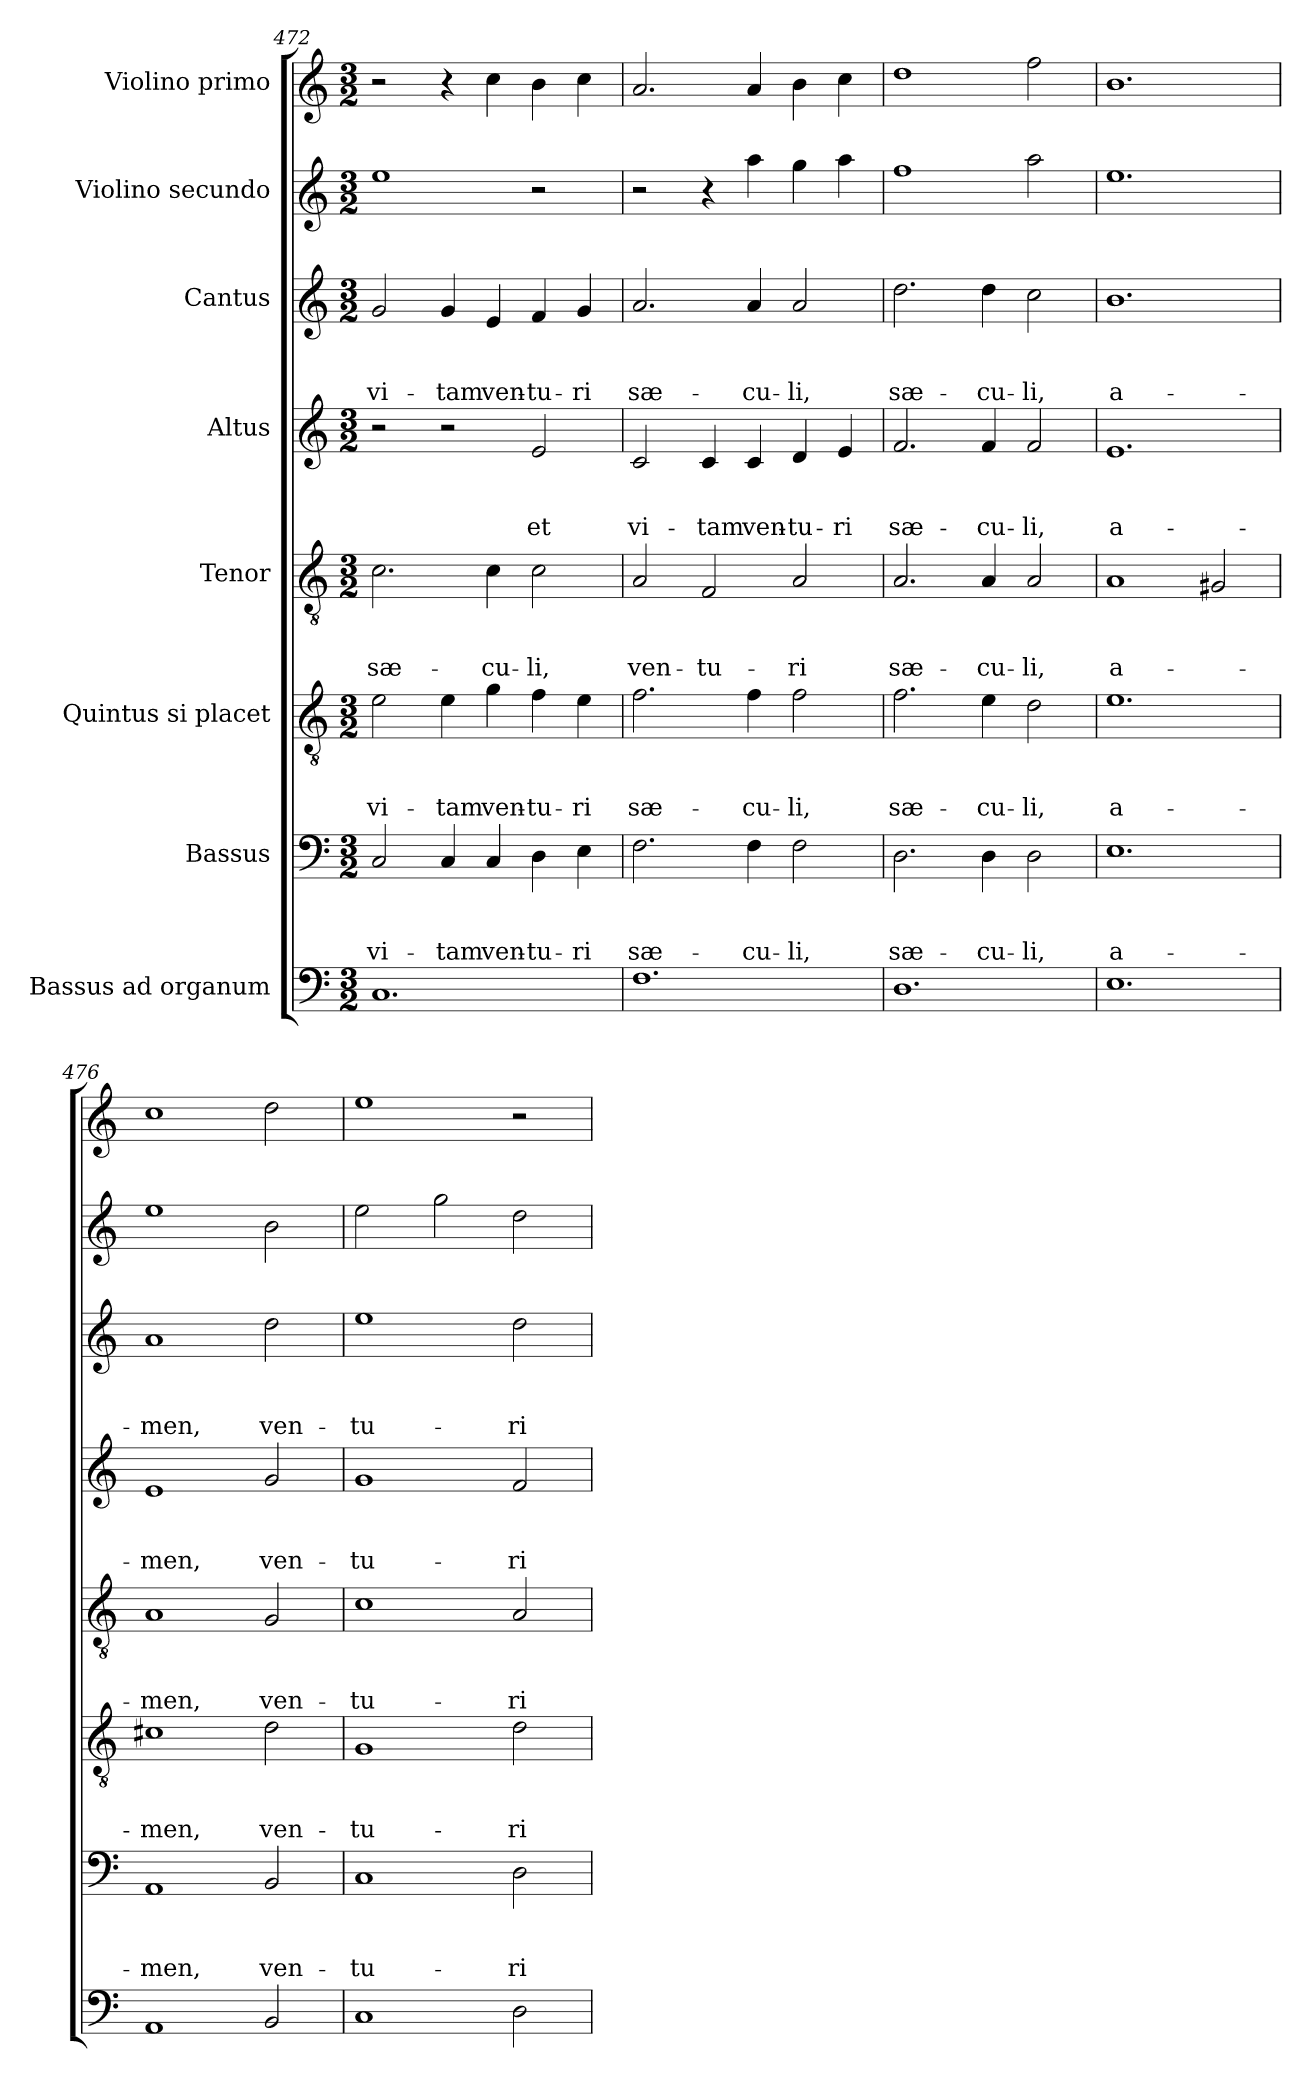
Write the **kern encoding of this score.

**kern	**kern	**text	**text	**text	**kern	**text	**text	**text	**kern	**text	**text	**text	**kern	**text	**text	**text	**kern	**text	**text	**text	**kern	**kern
*part8	*part7	*part7	*part7	*part7	*part6	*part6	*part6	*part6	*part5	*part5	*part5	*part5	*part4	*part4	*part4	*part4	*part3	*part3	*part3	*part3	*part2	*part1
*staff8	*staff7	*staff7	*staff7	*staff7	*staff6	*staff6	*staff6	*staff6	*staff5	*staff5	*staff5	*staff5	*staff4	*staff4	*staff4	*staff4	*staff3	*staff3	*staff3	*staff3	*staff2	*staff1
*I"Bassus ad organum	*I"Bassus	*	*	*	*I"Quintus si placet	*	*	*	*I"Tenor	*	*	*	*I"Altus	*	*	*	*I"Cantus	*	*	*	*I"Violino secundo	*I"Violino primo
*clefF4	*clefF4	*	*	*	*clefGv2	*	*	*	*clefGv2	*	*	*	*clefG2	*	*	*	*clefG2	*	*	*	*clefG2	*clefG2
*k[]	*k[]	*	*	*	*k[]	*	*	*	*k[]	*	*	*	*k[]	*	*	*	*k[]	*	*	*	*k[]	*k[]
*C:	*C:	*	*	*	*C:	*	*	*	*C:	*	*	*	*C:	*	*	*	*C:	*	*	*	*C:	*C:
*M3/2	*M3/2	*	*	*	*M3/2	*	*	*	*M3/2	*	*	*	*M3/2	*	*	*	*M3/2	*	*	*	*M3/2	*M3/2
=472	=472	=472	=472	=472	=472	=472	=472	=472	=472	=472	=472	=472	=472	=472	=472	=472	=472	=472	=472	=472	=472	=472
!	!	!	!	!LO:LY:b	!	!	!	!LO:LY:b	!	!	!	!LO:LY:b	!	!	!	!	!	!	!	!LO:LY:b	!	!
1.C	2C/	.	.	vi-	2e\	.	.	vi-	2.c\	.	.	sæ-	2r	.	.	.	2g/	.	.	vi-	1ee	2r
!	!	!	!	!LO:LY:b	!	!	!	!LO:LY:b	!	!	!	!	!	!	!	!	!	!	!	!LO:LY:b	!	!
.	4C/	.	.	-tam	4e\	.	.	-tam	.	.	.	.	2r	.	.	.	4g/	.	.	-tam	.	4r
!	!	!	!	!LO:LY:b	!	!	!	!LO:LY:b	!	!	!	!LO:LY:b	!	!	!	!	!	!	!	!LO:LY:b	!	!
.	4C/	.	.	ven-	4g\	.	.	ven-	4c\	.	.	-cu-	.	.	.	.	4e/	.	.	ven-	.	4cc\
!	!	!	!	!LO:LY:b	!	!	!	!LO:LY:b	!	!	!	!LO:LY:b	!	!	!	!LO:LY:b	!	!	!	!LO:LY:b	!	!
.	4D\	.	.	-tu-	4f\	.	.	-tu-	2c\	.	.	-li,	2e/	.	.	et	4f/	.	.	-tu-	2r	4b\
!	!	!	!	!LO:LY:b	!	!	!	!LO:LY:b	!	!	!	!	!	!	!	!	!	!	!	!LO:LY:b	!	!
.	4E\	.	.	-ri	4e\	.	.	-ri	.	.	.	.	.	.	.	.	4g/	.	.	-ri	.	4cc\
=473	=473	=473	=473	=473	=473	=473	=473	=473	=473	=473	=473	=473	=473	=473	=473	=473	=473	=473	=473	=473	=473	=473
!	!	!	!	!LO:LY:b	!	!	!	!LO:LY:b	!	!	!	!LO:LY:b	!	!	!	!LO:LY:b	!	!	!	!LO:LY:b	!	!
1.F	2.F\	.	.	sæ-	2.f\	.	.	sæ-	2A/	.	.	ven-	2c/	.	.	vi-	2.a/	.	.	sæ-	2r	2.a/
!	!	!	!	!	!	!	!	!	!	!	!	!LO:LY:b	!	!	!	!LO:LY:b	!	!	!	!	!	!
.	.	.	.	.	.	.	.	.	2F/	.	.	-tu-	4c/	.	.	-tam	.	.	.	.	4r	.
!	!	!	!	!LO:LY:b	!	!	!	!LO:LY:b	!	!	!	!	!	!	!	!LO:LY:b	!	!	!	!LO:LY:b	!	!
.	4F\	.	.	-cu-	4f\	.	.	-cu-	.	.	.	.	4c/	.	.	ven-	4a/	.	.	-cu-	4aa\	4a/
!	!	!	!	!LO:LY:b	!	!	!	!LO:LY:b	!	!	!	!LO:LY:b	!	!	!	!LO:LY:b	!	!	!	!LO:LY:b	!	!
.	2F\	.	.	-li,	2f\	.	.	-li,	2A/	.	.	-ri	4d/	.	.	-tu-	2a/	.	.	-li,	4gg\	4b\
!	!	!	!	!	!	!	!	!	!	!	!	!	!	!	!	!LO:LY:b	!	!	!	!	!	!
.	.	.	.	.	.	.	.	.	.	.	.	.	4e/	.	.	-ri	.	.	.	.	4aa\	4cc\
=474	=474	=474	=474	=474	=474	=474	=474	=474	=474	=474	=474	=474	=474	=474	=474	=474	=474	=474	=474	=474	=474	=474
!	!	!	!	!LO:LY:b	!	!	!	!LO:LY:b	!	!	!	!LO:LY:b	!	!	!	!LO:LY:b	!	!	!	!LO:LY:b	!	!
1.D	2.D\	.	.	sæ-	2.f\	.	.	sæ-	2.A/	.	.	sæ-	2.f/	.	.	sæ-	2.dd\	.	.	sæ-	1ff	1dd
!	!	!	!	!LO:LY:b	!	!	!	!LO:LY:b	!	!	!	!LO:LY:b	!	!	!	!LO:LY:b	!	!	!	!LO:LY:b	!	!
.	4D\	.	.	-cu-	4e\	.	.	-cu-	4A/	.	.	-cu-	4f/	.	.	-cu-	4dd\	.	.	-cu-	.	.
!	!	!	!	!LO:LY:b	!	!	!	!LO:LY:b	!	!	!	!LO:LY:b	!	!	!	!LO:LY:b	!	!	!	!LO:LY:b	!	!
.	2D\	.	.	-li,	2d\	.	.	-li,	2A/	.	.	-li,	2f/	.	.	-li,	2cc\	.	.	-li,	2aa\	2ff\
!!LO:LB:g=z
=475	=475	=475	=475	=475	=475	=475	=475	=475	=475	=475	=475	=475	=475	=475	=475	=475	=475	=475	=475	=475	=475	=475
!	!	!	!	!LO:LY:b	!	!	!	!LO:LY:b	!	!	!	!LO:LY:b	!	!	!	!LO:LY:b	!	!	!	!LO:LY:b	!	!
1.E	1.E	.	.	a-	1.e	.	.	a-	1A	.	.	a-	1.e	.	.	a-	1.b	.	.	a-	1.ee	1.b
.	.	.	.	.	.	.	.	.	2G#X/	.	.	.	.	.	.	.	.	.	.	.	.	.
=476	=476	=476	=476	=476	=476	=476	=476	=476	=476	=476	=476	=476	=476	=476	=476	=476	=476	=476	=476	=476	=476	=476
!	!	!	!	!LO:LY:b	!	!	!	!LO:LY:b	!	!	!	!LO:LY:b	!	!	!	!LO:LY:b	!	!	!	!LO:LY:b	!	!
1AA	1AA	.	.	-men,	1c#X	.	.	-men,	1A	.	.	-men,	1e	.	.	-men,	1a	.	.	-men,	1ee	1cc
!	!	!	!	!LO:LY:b	!	!	!	!LO:LY:b	!	!	!	!LO:LY:b	!	!	!	!LO:LY:b	!	!	!	!LO:LY:b	!	!
2BB/	2BB/	.	.	ven-	2d\	.	.	ven-	2G/	.	.	ven-	2g/	.	.	ven-	2dd\	.	.	ven-	2b\	2dd\
=477	=477	=477	=477	=477	=477	=477	=477	=477	=477	=477	=477	=477	=477	=477	=477	=477	=477	=477	=477	=477	=477	=477
!	!	!	!	!LO:LY:b	!	!	!	!LO:LY:b	!	!	!	!LO:LY:b	!	!	!	!LO:LY:b	!	!	!	!LO:LY:b	!	!
1C	1C	.	.	-tu-	1G	.	.	-tu-	1c	.	.	-tu-	1g	.	.	-tu-	1ee	.	.	-tu-	2ee\	1ee
.	.	.	.	.	.	.	.	.	.	.	.	.	.	.	.	.	.	.	.	.	2gg\	.
!	!	!	!	!LO:LY:b	!	!	!	!LO:LY:b	!	!	!	!LO:LY:b	!	!	!	!LO:LY:b	!	!	!	!LO:LY:b	!	!
2D\	2D\	.	.	-ri	2d\	.	.	-ri	2A/	.	.	-ri	2f/	.	.	-ri	2dd\	.	.	-ri	2dd\	2r
=	=	=	=	=	=	=	=	=	=	=	=	=	=	=	=	=	=	=	=	=	=	=
*-	*-	*-	*-	*-	*-	*-	*-	*-	*-	*-	*-	*-	*-	*-	*-	*-	*-	*-	*-	*-	*-	*-
